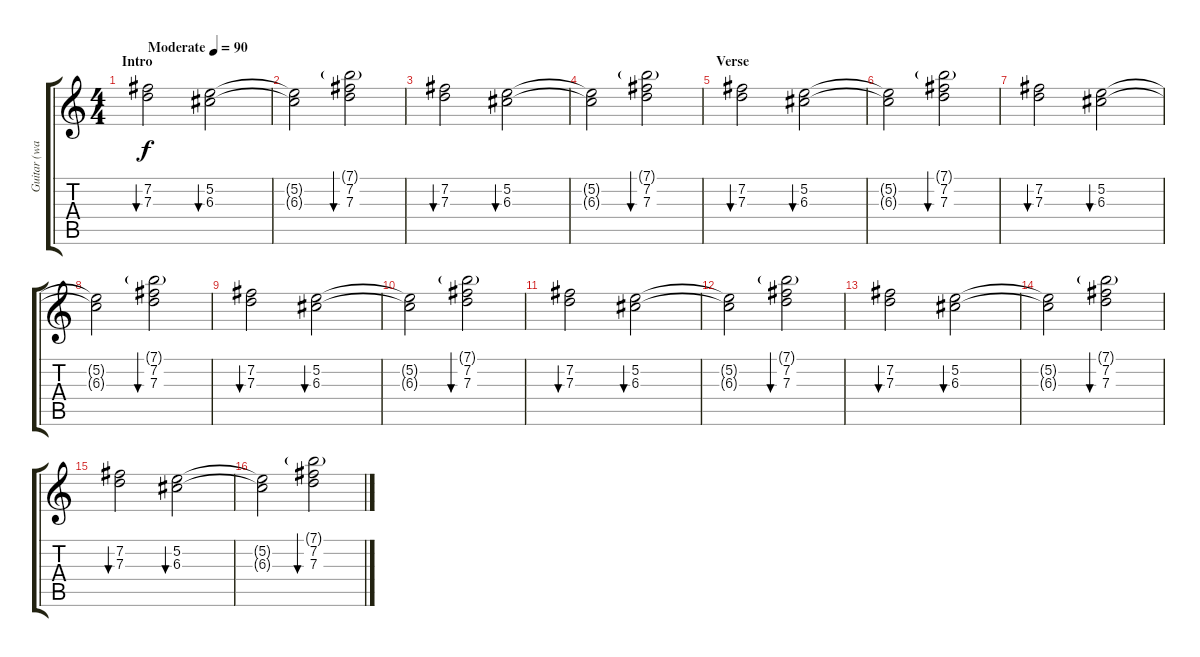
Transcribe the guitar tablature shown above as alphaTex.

\track ("Guitar (wah-wah)" "Guitar (wa") {instrument electricguitarjazz}
\staff {score tabs}
\tuning (E4 B3 G3 D3 A2 E2) {hide}
\ts (4 4)
\section ("" "Intro")
\tempo (90 "Moderate")
\clef g2
\ks c
(7.2 7.3).2{bu 240 dy f instrument electricguitarjazz} (5.2 6.3).2{bu 240} |
(5.2{t} 6.3{t}).2 (7.1{g} 7.2 7.3).2{bu 240} |
(7.2 7.3).2{bu 240} (5.2 6.3).2{bu 240} |
(5.2{t} 6.3{t}).2 (7.1{g} 7.2 7.3).2{bu 240} |
\section ("" "Verse")
(7.2 7.3).2{bu 240} (5.2 6.3).2{bu 240} |
(5.2{t} 6.3{t}).2 (7.1{g} 7.2 7.3).2{bu 240} |
(7.2 7.3).2{bu 240} (5.2 6.3).2{bu 240} |
(5.2{t} 6.3{t}).2 (7.1{g} 7.2 7.3).2{bu 240} |
(7.2 7.3).2{bu 240} (5.2 6.3).2{bu 240} |
(5.2{t} 6.3{t}).2 (7.1{g} 7.2 7.3).2{bu 240} |
(7.2 7.3).2{bu 240} (5.2 6.3).2{bu 240} |
(5.2{t} 6.3{t}).2 (7.1{g} 7.2 7.3).2{bu 240} |
(7.2 7.3).2{bu 240} (5.2 6.3).2{bu 240} |
(5.2{t} 6.3{t}).2 (7.1{g} 7.2 7.3).2{bu 240} |
(7.2 7.3).2{bu 240} (5.2 6.3).2{bu 240} |
(5.2{t} 6.3{t}).2 (7.1{g} 7.2 7.3).2{bu 240}
